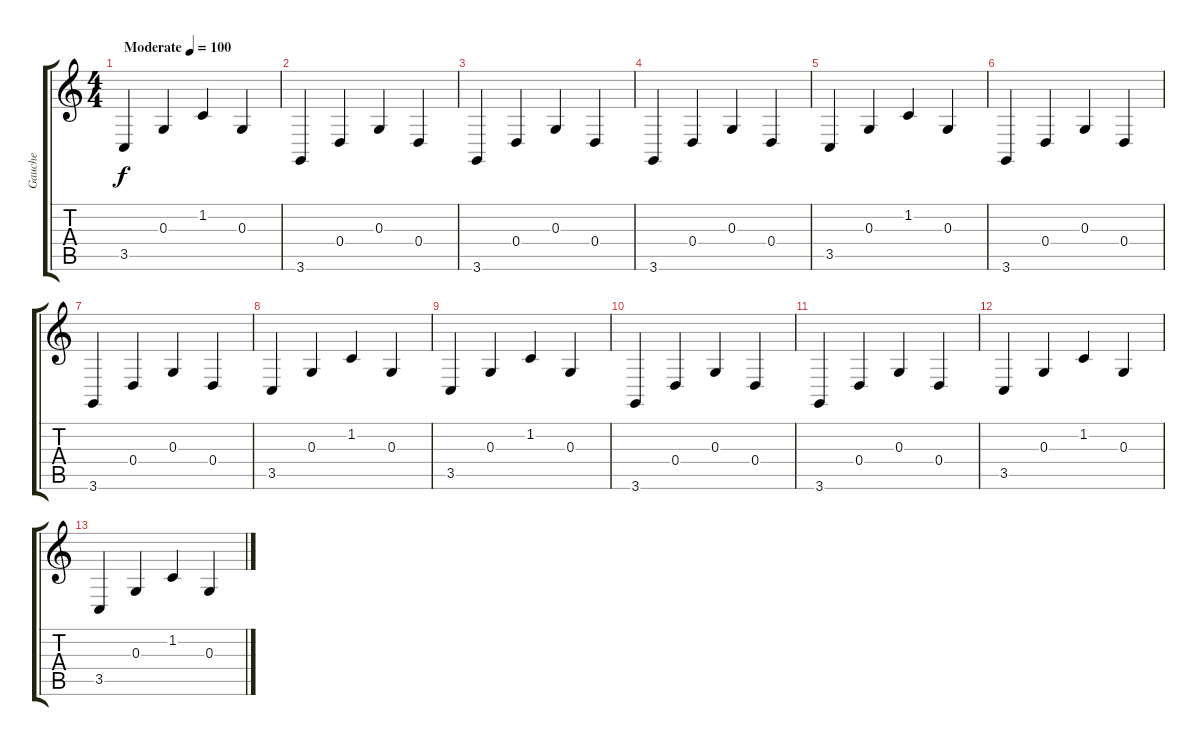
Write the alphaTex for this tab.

\track ("Gauche" "Gauche") {instrument acousticgrandpiano}
\staff {score tabs}
\tuning (E4 B3 G3 D3 A2 E2) {hide}
\ts (4 4)
\tempo (100 "Moderate")
\clef g2
\ks c
3.5.4{dy f instrument acousticgrandpiano} 0.3.4 1.2.4 0.3.4 |
3.6.4 0.4.4 0.3.4 0.4.4 |
3.6.4 0.4.4 0.3.4 0.4.4 |
3.6.4 0.4.4 0.3.4 0.4.4 |
3.5.4 0.3.4 1.2.4 0.3.4 |
3.6.4 0.4.4 0.3.4 0.4.4 |
3.6.4 0.4.4 0.3.4 0.4.4 |
3.5.4 0.3.4 1.2.4{beam Up} 0.3.4 |
3.5.4 0.3.4 1.2.4 0.3.4 |
3.6.4 0.4.4 0.3.4 0.4.4 |
3.6.4 0.4.4 0.3.4 0.4.4 |
3.5.4 0.3.4 1.2.4 0.3.4 |
3.5.4 0.3.4 1.2.4 0.3.4
